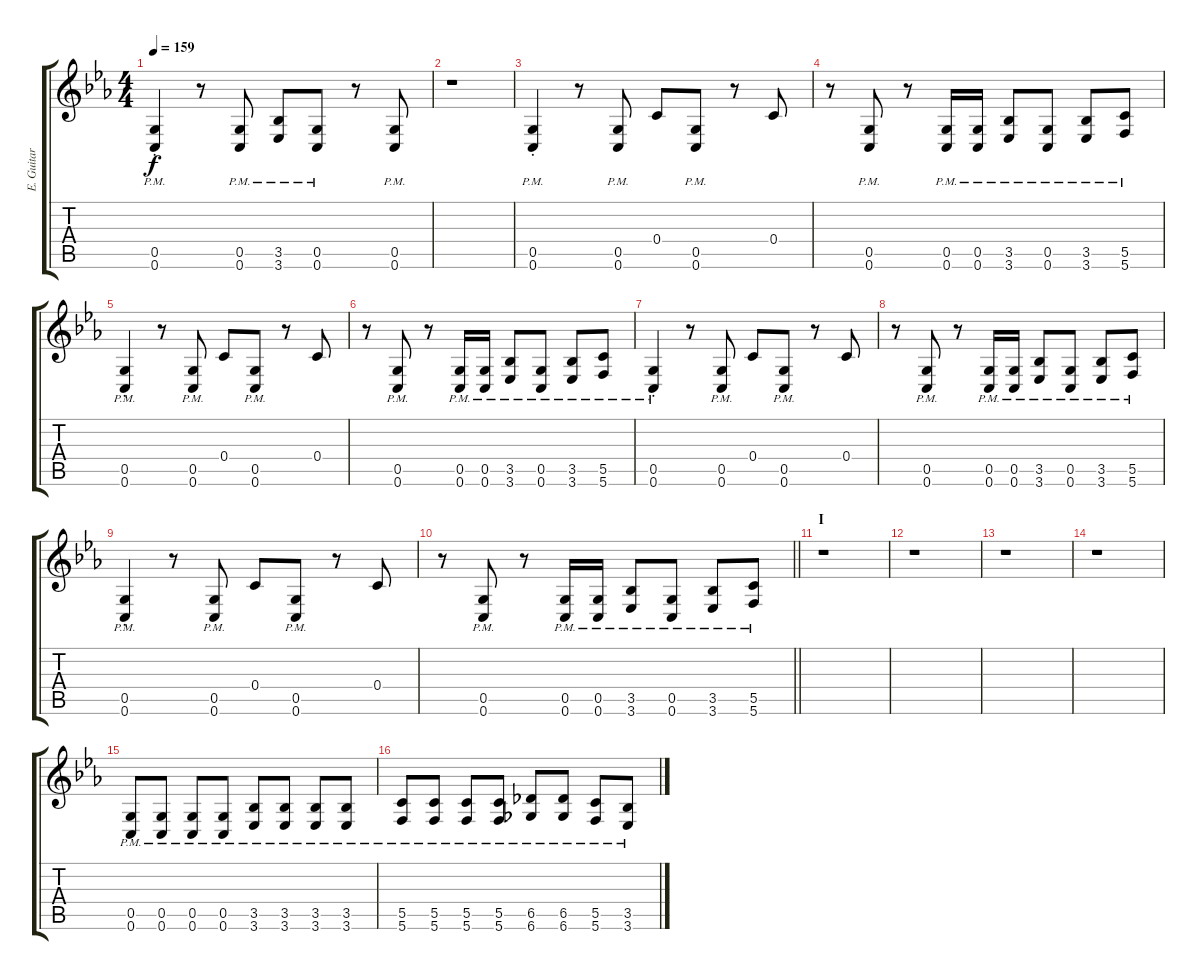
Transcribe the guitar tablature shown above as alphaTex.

\track ("E. Guitar II" "E. Guitar ") {instrument overdrivenguitar}
\staff {score tabs}
\tuning (D4 A3 F3 C3 G2 C2) {hide}
\ts (4 4)
\tempo 159
\clef g2
\ks eb
(0.5{pm st} 0.6{pm st}).4{dy f} r.8 (0.5{pm} 0.6{pm}).8 (3.5{pm} 3.6{pm}).8 (0.5{pm} 0.6{pm}).8 r.8 (0.5{pm} 0.6{pm}).8 |
r.1 |
(0.5{pm st} 0.6{pm st}).4 r.8 (0.5{pm} 0.6{pm}).8 0.4.8 (0.5{pm} 0.6{pm}).8 r.8 0.4.8 |
r.8 (0.5{pm} 0.6{pm}).8 r.8 (0.5{pm} 0.6{pm}).16 (0.5{pm} 0.6{pm}).16 (3.5{pm} 3.6{pm}).8 (0.5{pm} 0.6{pm}).8 (3.5{pm} 3.6{pm}).8 (5.5{pm} 5.6{pm}).8 |
(0.5{pm st} 0.6{pm st}).4 r.8 (0.5{pm} 0.6{pm}).8 0.4.8 (0.5{pm} 0.6{pm}).8 r.8 0.4.8 |
r.8 (0.5{pm} 0.6{pm}).8 r.8 (0.5{pm} 0.6{pm}).16 (0.5{pm} 0.6{pm}).16 (3.5{pm} 3.6{pm}).8 (0.5{pm} 0.6{pm}).8 (3.5{pm} 3.6{pm}).8 (5.5{pm} 5.6{pm}).8 |
(0.5{pm st} 0.6{pm st}).4 r.8 (0.5{pm} 0.6{pm}).8 0.4.8 (0.5{pm} 0.6{pm}).8 r.8 0.4.8 |
r.8 (0.5{pm} 0.6{pm}).8 r.8 (0.5{pm} 0.6{pm}).16 (0.5{pm} 0.6{pm}).16 (3.5{pm} 3.6{pm}).8 (0.5{pm} 0.6{pm}).8 (3.5{pm} 3.6{pm}).8 (5.5{pm} 5.6{pm}).8 |
(0.5{pm st} 0.6{pm st}).4 r.8 (0.5{pm} 0.6{pm}).8 0.4.8 (0.5{pm} 0.6{pm}).8 r.8 0.4.8 |
\barLineRight lightlight
r.8 (0.5{pm} 0.6{pm}).8 r.8 (0.5{pm} 0.6{pm}).16 (0.5{pm} 0.6{pm}).16 (3.5{pm} 3.6{pm}).8 (0.5{pm} 0.6{pm}).8 (3.5{pm} 3.6{pm}).8 (5.5{pm} 5.6{pm}).8 |
\section ("" "I")
r.1 |
r.1 |
r.1 |
r.1 |
(0.5{pm} 0.6{pm}).8 (0.5{pm} 0.6{pm}).8 (0.5{pm} 0.6{pm}).8 (0.5{pm} 0.6{pm}).8 (3.5{pm} 3.6{pm}).8 (3.5{pm} 3.6{pm}).8 (3.5{pm} 3.6{pm}).8 (3.5{pm} 3.6{pm}).8 |
(5.5{pm} 5.6{pm}).8 (5.5{pm} 5.6{pm}).8 (5.5{pm} 5.6{pm}).8 (5.5{pm} 5.6{pm}).8 (6.5{pm} 6.6{pm}).8 (6.5{pm} 6.6{pm}).8 (5.5{pm} 5.6{pm}).8 (3.5{pm} 3.6{pm}).8
